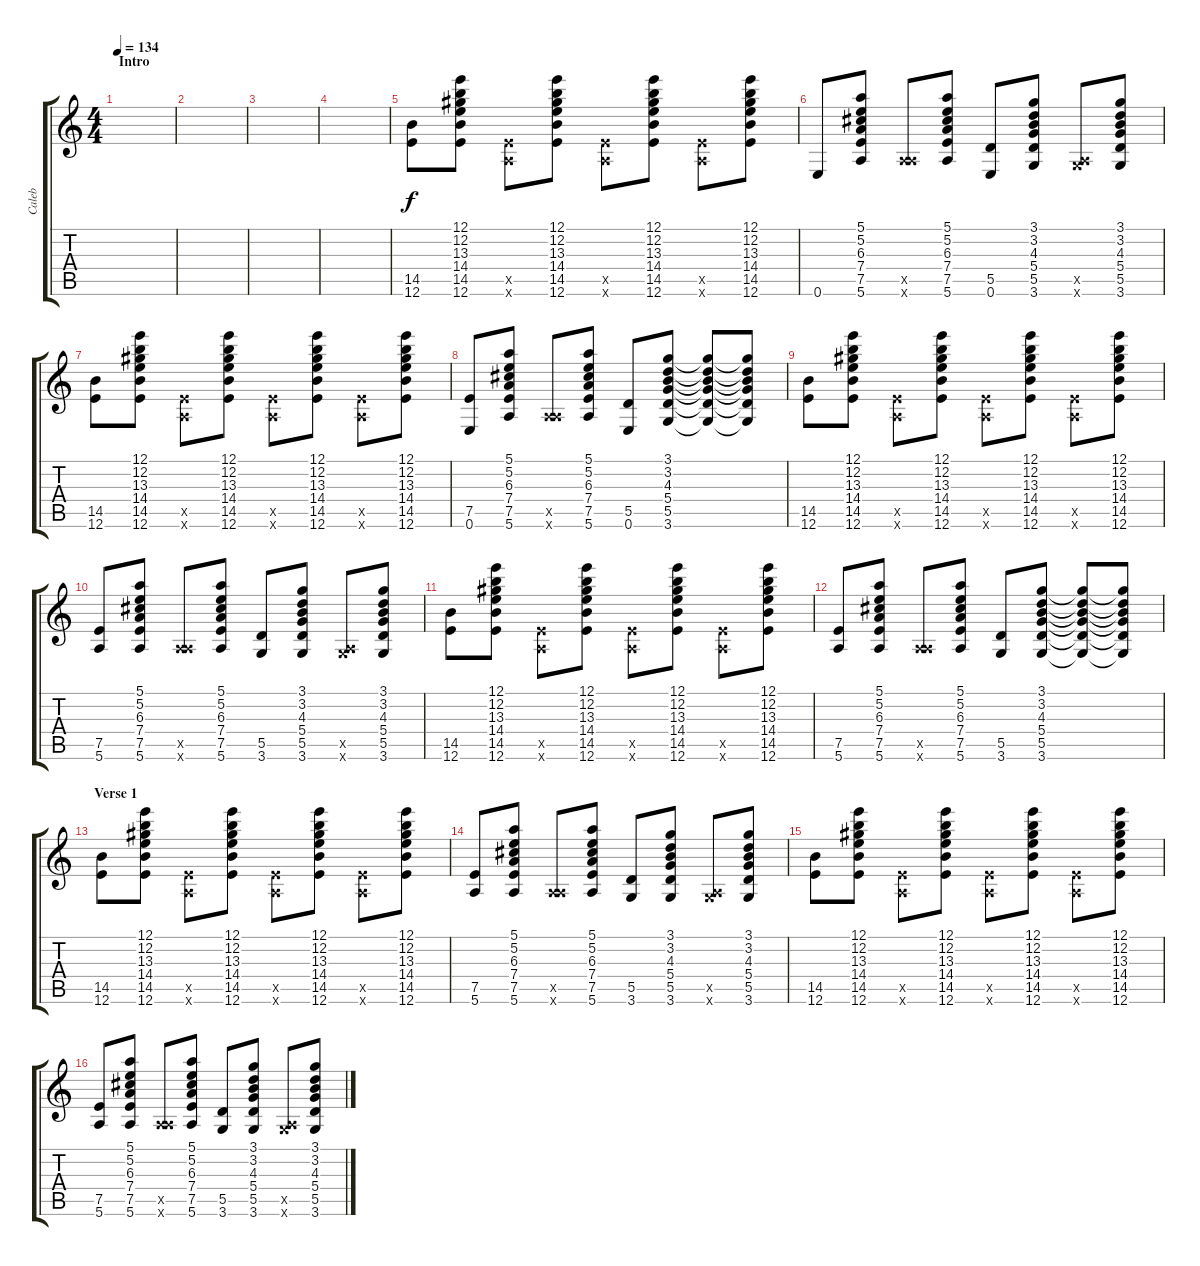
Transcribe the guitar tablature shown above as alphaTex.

\track ("Caleb" "Caleb") {instrument overdrivenguitar}
\staff {score tabs}
\tuning (E4 B3 G3 D3 A2 E2) {hide}
\ts (4 4)
\section ("" "Intro")
\tempo 134
\clef g2
\ks c
|
|
|
|
(14.5 12.6).8 (12.1 12.2 13.3 14.4 14.5 12.6).8 (0.5{x} 12.6{x}).8 (12.1 12.2 13.3 14.4 14.5 12.6).8 (0.5{x} 12.6{x}).8 (12.1 12.2 13.3 14.4 14.5 12.6).8 (0.5{x} 12.6{x}).8 (12.1 12.2 13.3 14.4 14.5 12.6).8 |
0.6.8 (5.1 5.2 6.3 7.4 7.5 5.6).8 (0.5{x} 5.6{x}).8 (5.1 5.2 6.3 7.4 7.5 5.6).8 (5.5 0.6).8 (3.1 3.2 4.3 5.4 5.5 3.6).8 (0.5{x} 3.6{x}).8 (3.1 3.2 4.3 5.4 5.5 3.6).8 |
(14.5 12.6).8 (12.1 12.2 13.3 14.4 14.5 12.6).8 (0.5{x} 12.6{x}).8 (12.1 12.2 13.3 14.4 14.5 12.6).8 (0.5{x} 12.6{x}).8 (12.1 12.2 13.3 14.4 14.5 12.6).8 (0.5{x} 12.6{x}).8 (12.1 12.2 13.3 14.4 14.5 12.6).8 |
(7.5 0.6).8 (5.1 5.2 6.3 7.4 7.5 5.6).8 (0.5{x} 5.6{x}).8 (5.1 5.2 6.3 7.4 7.5 5.6).8 (5.5 0.6).8 (3.1 3.2 4.3 5.4 5.5 3.6).8 (3.1{t} 3.2{t} 4.3{t} 5.4{t} 5.5{t} 3.6{t}).8 (3.1{t} 3.2{t} 4.3{t} 5.4{t} 5.5{t} 3.6{t}).8 |
(14.5 12.6).8 (12.1 12.2 13.3 14.4 14.5 12.6).8 (0.5{x} 12.6{x}).8 (12.1 12.2 13.3 14.4 14.5 12.6).8 (0.5{x} 12.6{x}).8 (12.1 12.2 13.3 14.4 14.5 12.6).8 (0.5{x} 12.6{x}).8 (12.1 12.2 13.3 14.4 14.5 12.6).8 |
(7.5 5.6).8 (5.1 5.2 6.3 7.4 7.5 5.6).8 (0.5{x} 5.6{x}).8 (5.1 5.2 6.3 7.4 7.5 5.6).8 (5.5 3.6).8 (3.1 3.2 4.3 5.4 5.5 3.6).8 (0.5{x} 3.6{x}).8 (3.1 3.2 4.3 5.4 5.5 3.6).8 |
(14.5 12.6).8 (12.1 12.2 13.3 14.4 14.5 12.6).8 (0.5{x} 12.6{x}).8 (12.1 12.2 13.3 14.4 14.5 12.6).8 (0.5{x} 12.6{x}).8 (12.1 12.2 13.3 14.4 14.5 12.6).8 (0.5{x} 12.6{x}).8 (12.1 12.2 13.3 14.4 14.5 12.6).8 |
(7.5 5.6).8 (5.1 5.2 6.3 7.4 7.5 5.6).8 (0.5{x} 5.6{x}).8 (5.1 5.2 6.3 7.4 7.5 5.6).8 (5.5 3.6).8 (3.1 3.2 4.3 5.4 5.5 3.6).8 (3.1{t} 3.2{t} 4.3{t} 5.4{t} 5.5{t} 3.6{t}).8 (3.1{t} 3.2{t} 4.3{t} 5.4{t} 5.5{t} 3.6{t}).8 |
\section ("" "Verse 1")
(14.5 12.6).8 (12.1 12.2 13.3 14.4 14.5 12.6).8 (0.5{x} 12.6{x}).8 (12.1 12.2 13.3 14.4 14.5 12.6).8 (0.5{x} 12.6{x}).8 (12.1 12.2 13.3 14.4 14.5 12.6).8 (0.5{x} 12.6{x}).8 (12.1 12.2 13.3 14.4 14.5 12.6).8 |
(7.5 5.6).8 (5.1 5.2 6.3 7.4 7.5 5.6).8 (0.5{x} 5.6{x}).8 (5.1 5.2 6.3 7.4 7.5 5.6).8 (5.5 3.6).8 (3.1 3.2 4.3 5.4 5.5 3.6).8 (0.5{x} 3.6{x}).8 (3.1 3.2 4.3 5.4 5.5 3.6).8 |
(14.5 12.6).8 (12.1 12.2 13.3 14.4 14.5 12.6).8 (0.5{x} 12.6{x}).8 (12.1 12.2 13.3 14.4 14.5 12.6).8 (0.5{x} 12.6{x}).8 (12.1 12.2 13.3 14.4 14.5 12.6).8 (0.5{x} 12.6{x}).8 (12.1 12.2 13.3 14.4 14.5 12.6).8 |
(7.5 5.6).8 (5.1 5.2 6.3 7.4 7.5 5.6).8 (0.5{x} 5.6{x}).8 (5.1 5.2 6.3 7.4 7.5 5.6).8 (5.5 3.6).8 (3.1 3.2 4.3 5.4 5.5 3.6).8 (0.5{x} 3.6{x}).8 (3.1 3.2 4.3 5.4 5.5 3.6).8
